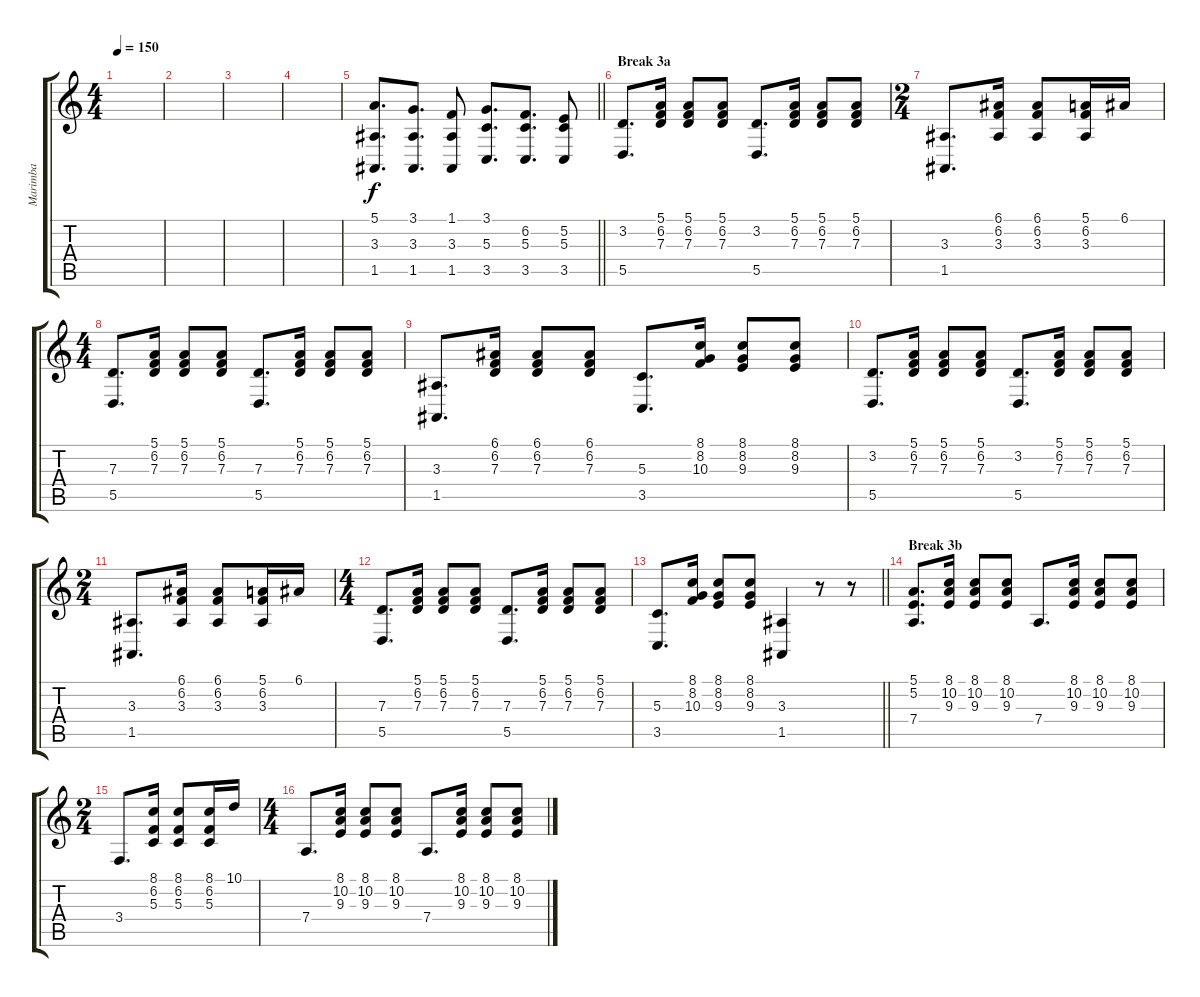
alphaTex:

\track ("Marimba" "Marimba") {instrument marimba}
\staff {score tabs}
\tuning (E4 B3 G3 D3 A2 E2) {hide}
\ts (4 4)
\tempo 150
\clef g2
\ks c
|
|
|
|
\barLineRight lightlight
(5.1 3.3 1.5).8{d} (3.1 3.3 1.5).8{d} (1.1 3.3 1.5).8 (3.1 5.3 3.5).8{d} (6.2 5.3 3.5).8{d} (5.2 5.3 3.5).8 |
\section ("" "Break 3a")
(3.2 5.5).8{d} (5.1 6.2 7.3).16 (5.1 6.2 7.3).8 (5.1 6.2 7.3).8 (3.2 5.5).8{d} (5.1 6.2 7.3).16 (5.1 6.2 7.3).8 (5.1 6.2 7.3).8 |
\ts (2 4)
(3.3 1.5).8{d} (6.1 6.2 3.3).16 (6.1 6.2 3.3).8 (5.1 6.2 3.3).16 6.1.16 |
\ts (4 4)
(7.3 5.5).8{d} (5.1 6.2 7.3).16 (5.1 6.2 7.3).8 (5.1 6.2 7.3).8 (7.3 5.5).8{d} (5.1 6.2 7.3).16 (5.1 6.2 7.3).8 (5.1 6.2 7.3).8 |
(3.3 1.5).8{d} (6.1 6.2 7.3).16 (6.1 6.2 7.3).8 (6.1 6.2 7.3).8 (5.3 3.5).8{d} (8.1 8.2 10.3).16 (8.1 8.2 9.3).8 (8.1 8.2 9.3).8 |
(3.2 5.5).8{d} (5.1 6.2 7.3).16 (5.1 6.2 7.3).8 (5.1 6.2 7.3).8 (3.2 5.5).8{d} (5.1 6.2 7.3).16 (5.1 6.2 7.3).8 (5.1 6.2 7.3).8 |
\ts (2 4)
(3.3 1.5).8{d} (6.1 6.2 3.3).16 (6.1 6.2 3.3).8 (5.1 6.2 3.3).16 6.1.16 |
\ts (4 4)
(7.3 5.5).8{d} (5.1 6.2 7.3).16 (5.1 6.2 7.3).8 (5.1 6.2 7.3).8 (7.3 5.5).8{d} (5.1 6.2 7.3).16 (5.1 6.2 7.3).8 (5.1 6.2 7.3).8 |
\barLineRight lightlight
(5.3 3.5).8{d} (8.1 8.2 10.3).16 (8.1 8.2 9.3).8 (8.1 8.2 9.3).8 (3.3 1.5).4 r.8 r.8 |
\section ("" "Break 3b")
(5.1 5.2 7.4).8{d} (8.1 10.2 9.3).16 (8.1 10.2 9.3).8 (8.1 10.2 9.3).8 7.4.8{d} (8.1 10.2 9.3).16 (8.1 10.2 9.3).8 (8.1 10.2 9.3).8 |
\ts (2 4)
3.4.8{d} (8.1 6.2 5.3).16 (8.1 6.2 5.3).8 (8.1 6.2 5.3).16 10.1.16 |
\ts (4 4)
7.4.8{d} (8.1 10.2 9.3).16 (8.1 10.2 9.3).8 (8.1 10.2 9.3).8 7.4.8{d} (8.1 10.2 9.3).16 (8.1 10.2 9.3).8 (8.1 10.2 9.3).8
